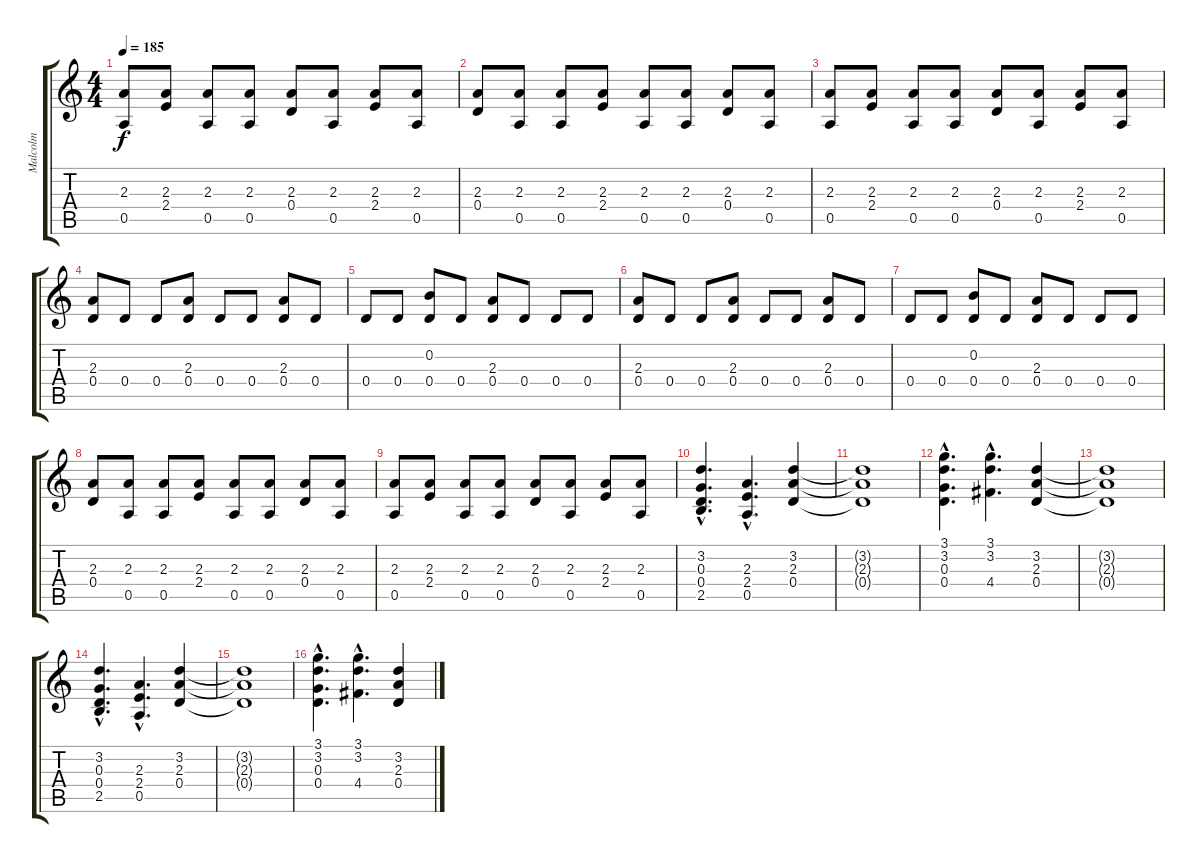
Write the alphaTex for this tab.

\track ("Malcolm" "Malcolm") {instrument overdrivenguitar}
\staff {score tabs}
\tuning (E4 B3 G3 D3 A2 E2) {hide}
\ts (4 4)
\tempo 185
\clef g2
\ks c
(2.3 0.5).8{dy f} (2.3 2.4).8 (2.3 0.5).8 (2.3 0.5).8 (2.3 0.4).8 (2.3 0.5).8 (2.3 2.4).8 (2.3 0.5).8 |
(2.3 0.4).8 (2.3 0.5).8 (2.3 0.5).8 (2.3 2.4).8 (2.3 0.5).8 (2.3 0.5).8 (2.3 0.4).8 (2.3 0.5).8 |
(2.3 0.5).8 (2.3 2.4).8 (2.3 0.5).8 (2.3 0.5).8 (2.3 0.4).8 (2.3 0.5).8 (2.3 2.4).8 (2.3 0.5).8 |
(2.3 0.4).8 0.4.8 0.4.8 (2.3 0.4).8 0.4.8 0.4.8 (2.3 0.4).8 0.4.8 |
0.4.8 0.4.8 (0.2 0.4).8 0.4.8 (2.3 0.4).8 0.4.8 0.4.8 0.4.8 |
(2.3 0.4).8 0.4.8 0.4.8 (2.3 0.4).8 0.4.8 0.4.8 (2.3 0.4).8 0.4.8 |
0.4.8 0.4.8 (0.2 0.4).8 0.4.8 (2.3 0.4).8 0.4.8 0.4.8 0.4.8 |
(2.3 0.4).8 (2.3 0.5).8 (2.3 0.5).8 (2.3 2.4).8 (2.3 0.5).8 (2.3 0.5).8 (2.3 0.4).8 (2.3 0.5).8 |
(2.3 0.5).8 (2.3 2.4).8 (2.3 0.5).8 (2.3 0.5).8 (2.3 0.4).8 (2.3 0.5).8 (2.3 2.4).8 (2.3 0.5).8 |
(3.2{hac} 0.3{hac} 0.4{hac} 2.5{hac}).4{d} (2.3{hac} 2.4{hac} 0.5{hac}).4{d} (3.2 2.3 0.4).4 |
(3.2{t} 2.3{t} 0.4{t}).1 |
(3.1{hac} 3.2{hac} 0.3{hac} 0.4{hac}).4{d} (3.1{hac} 3.2{hac} 4.4{hac}).4{d} (3.2 2.3 0.4).4 |
(3.2{t} 2.3{t} 0.4{t}).1 |
(3.2{hac} 0.3{hac} 0.4{hac} 2.5{hac}).4{d} (2.3{hac} 2.4{hac} 0.5{hac}).4{d} (3.2 2.3 0.4).4 |
(3.2{t} 2.3{t} 0.4{t}).1 |
(3.1{hac} 3.2{hac} 0.3{hac} 0.4{hac}).4{d} (3.1{hac} 3.2{hac} 4.4{hac}).4{d} (3.2 2.3 0.4).4
